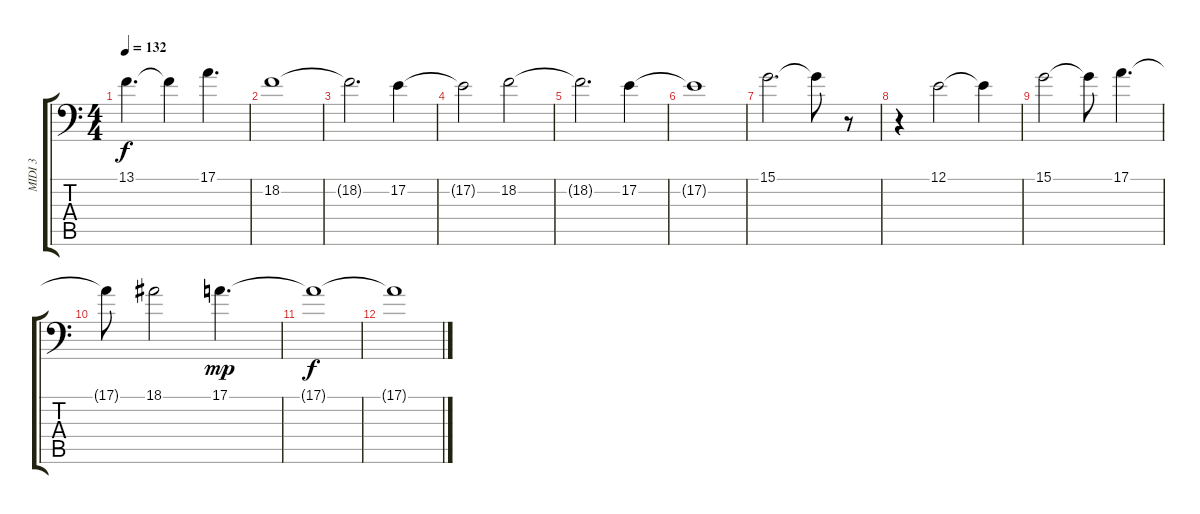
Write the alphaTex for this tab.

\track ("MIDI 3" "MIDI 3") {solo instrument synthstrings1}
\staff {score tabs}
\tuning (E3 B2 G2 D2 A1 E1) {hide}
\ts (4 4)
\tempo 132
\clef f4
\ks c
13.1{t}.4{d dy f} 13.1{t}.4 17.1.4{d} |
18.2.1 |
18.2{t}.2{d} 17.2.4 |
17.2{t}.2 18.2.2 |
18.2{t}.2{d} 17.2.4 |
17.2{t}.1 |
15.1.2{d} 15.1{t}.8 r.8 |
r.4 12.1.2 12.1{t}.4 |
15.1.2 15.1{t}.8 17.1.4{d} |
17.1{t}.8 18.1.2 17.1.4{d dy mp} |
17.1{t}.1{dy f} |
17.1{t}.1
